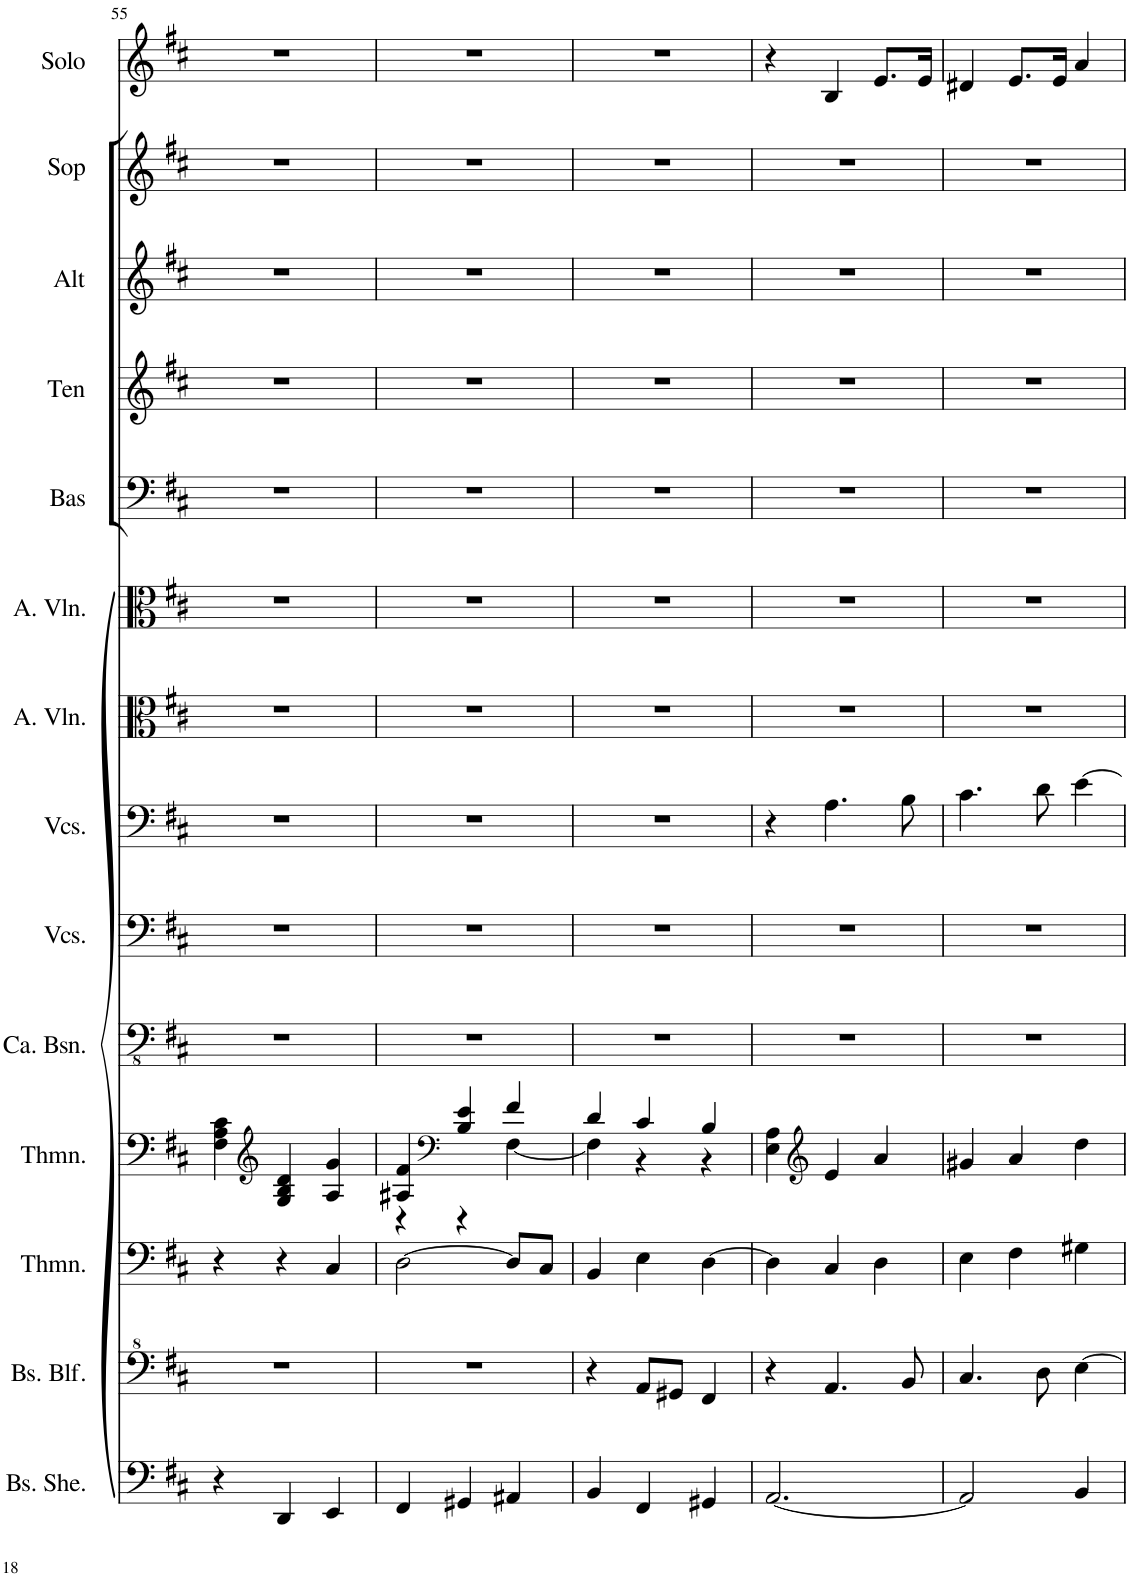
**kern	**kern	**kern	**kern	**kern	**kern	**kern	**kern	**kern	**kern	**kern	**kern	**kern	**kern
*part14	*part13	*part12	*part11	*part10	*part9	*part8	*part7	*part6	*part5	*part4	*part3	*part2	*part1
*staff14	*staff13	*staff12	*staff11	*staff10	*staff9	*staff8	*staff7	*staff6	*staff5	*staff4	*staff3	*staff2	*staff1
*I"Bas-sheng, Organ lh2	*I"Bas-blokfluit, Organ rh2	*I"Theremin, Organ lh1	*I"Theremin, Organ rh1	*I"Contrabassen, Double bass	*I"Violoncellos, Cello II	*I"Violoncellos, Cello I	*I"Altviolen, Viola II	*I"Altviolen, Viola I	*I"Bas	*I"Ten	*I"Alt	*I"Sopraan	*I"Bariton solo
*I'Bs. She.	*I'Bs. Blf.	*I'Thmn.	*I'Thmn.	*I'Ca. Bsn.	*I'Vcs.	*I'Vcs.	*I'A. Vln.	*I'A. Vln.	*I'Bas	*I'Ten	*I'Alt	*I'Sop	*I'Solo
!!LO:PB:g=z
*clefF4	*clefF^4	*clefF4	*clefF4	*clefFv4	*clefF4	*clefF4	*clefC3	*clefC3	*clefF4	*clefG2	*clefG2	*clefG2	*clefG2
*	*	*	*	*	*	*	*	*	*	*Trd1c2	*Trd1c2	*	*Trd4c7
*k[f#c#]	*k[f#c#]	*k[f#c#]	*k[f#c#]	*k[f#c#]	*k[f#c#]	*k[f#c#]	*k[f#c#]	*k[f#c#]	*k[f#c#]	*k[f#c#]	*k[f#c#]	*k[f#c#]	*k[f#c#]
*M3/4	*M3/4	*M3/4	*M3/4	*M3/4	*M3/4	*M3/4	*M3/4	*M3/4	*M3/4	*M3/4	*M3/4	*M3/4	*M3/4
=55	=55	=55	=55	=55	=55	=55	=55	=55	=55	=55	=55	=55	=55
4r	2.r	4r	4F#\ 4A\ 4c#\	2.r	2.r	2.r	2.r	2.r	2.r	2.r	2.r	2.r	2.r
*	*	*	*clefG2	*	*	*	*	*	*	*	*	*	*
4DD/	.	4r	4G/ 4B/ 4d/	.	.	.	.	.	.	.	.	.	.
4EE/	.	4C#/	4A/ 4g/	.	.	.	.	.	.	.	.	.	.
=56	=56	=56	=56	=56	=56	=56	=56	=56	=56	=56	=56	=56	=56
*	*	*	*^	*	*	*	*	*	*	*	*	*	*
4FF#/	2.r	[2D\	4A#X/ 4f#/	4r	2.r	2.r	2.r	2.r	2.r	2.r	2.r	2.r	2.r	2.r
*	*	*	*clefF4	*	*	*	*	*	*	*	*	*	*	*
4GG#X/	.	.	4B/ 4e/	4r	.	.	.	.	.	.	.	.	.	.
4AA#X/	.	8D/L]	4f#/	[4F#\	.	.	.	.	.	.	.	.	.	.
.	.	8C#/J	.	.	.	.	.	.	.	.	.	.	.	.
=57	=57	=57	=57	=57	=57	=57	=57	=57	=57	=57	=57	=57	=57	=57
4BB/	4r	4BB/	4d/	4F#\]	2.r	2.r	2.r	2.r	2.r	2.r	2.r	2.r	2.r	2.r
4FF#/	8A/L	4E\	4c#/	4r	.	.	.	.	.	.	.	.	.	.
.	8G#X/J	.	.	.	.	.	.	.	.	.	.	.	.	.
4GG#X/	4F#/	[4D\	4B/	4r	.	.	.	.	.	.	.	.	.	.
*	*	*	*v	*v	*	*	*	*	*	*	*	*	*	*
=58	=58	=58	=58	=58	=58	=58	=58	=58	=58	=58	=58	=58	=58
[2.AA/	4r	4D\]	4E\ 4A\	2.r	2.r	4r	2.r	2.r	2.r	2.r	2.r	2.r	4r
*	*	*	*clefG2	*	*	*	*	*	*	*	*	*	*
.	4.A/	4C#/	4e/	.	.	4.A\	.	.	.	.	.	.	4B/
.	.	4D\	4a/	.	.	.	.	.	.	.	.	.	8.e/L
.	8B/	.	.	.	.	8B\	.	.	.	.	.	.	.
.	.	.	.	.	.	.	.	.	.	.	.	.	16e/Jk
=59	=59	=59	=59	=59	=59	=59	=59	=59	=59	=59	=59	=59	=59
2AA/]	4.c#/	4E\	4g#X/	2.r	2.r	4.c#\	2.r	2.r	2.r	2.r	2.r	2.r	4d#X/
.	.	4F#\	4a/	.	.	.	.	.	.	.	.	.	8.e/L
.	8d\	.	.	.	.	8d\	.	.	.	.	.	.	.
.	.	.	.	.	.	.	.	.	.	.	.	.	16e/Jk
4BB/	[4e\	4G#X\	4dd\	.	.	[4e\	.	.	.	.	.	.	4a/
=	=	=	=	=	=	=	=	=	=	=	=	=	=
*-	*-	*-	*-	*-	*-	*-	*-	*-	*-	*-	*-	*-	*-
